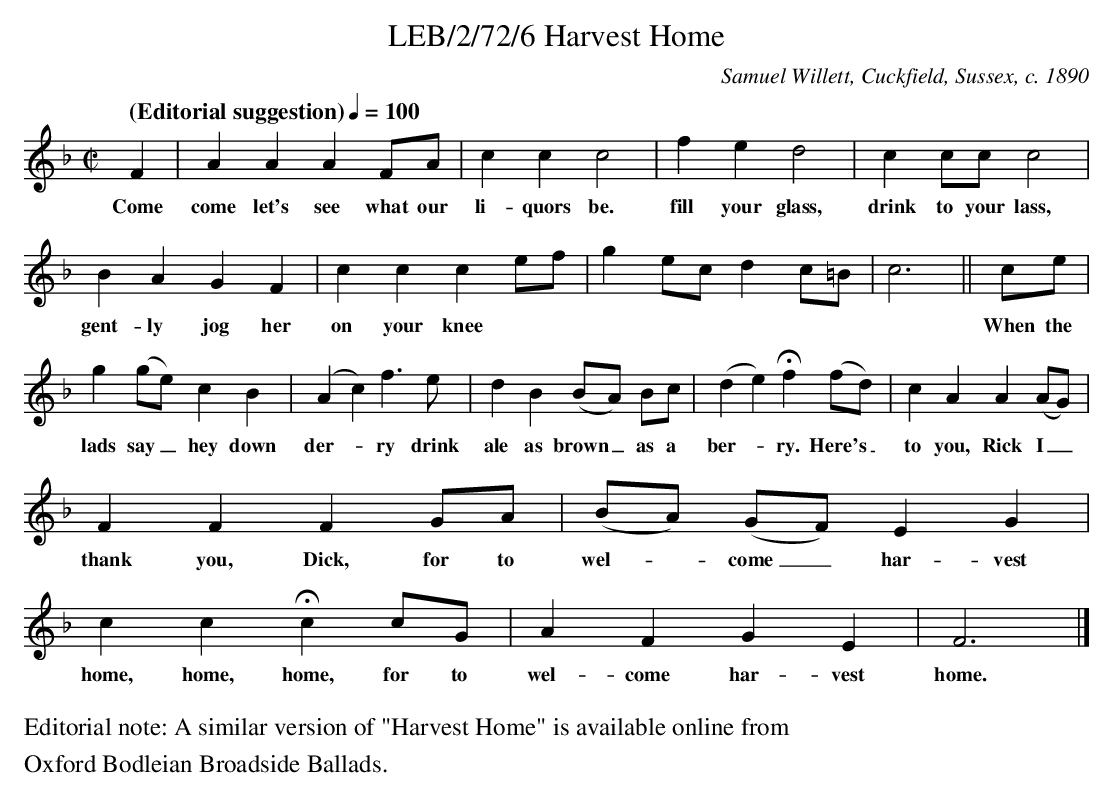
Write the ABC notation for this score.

X:1
T:LEB/2/72/6 Harvest Home
C:Samuel Willett, Cuckfield, Sussex, c. 1890
L:1/4
Q:"(Editorial suggestion)" 1/4=100
M:C|
K:F
F |A A A F/2A/2 | cc c2 | f e d2 | c c/2c/2 c2 |
w: Come come let's see what our li-quors be. fill your glass, drink to your lass,
B A G F | c c c e/2f/2 | g e/2c/2 d c/2=B/2 | c3 || c/2e/2 |
w: gent-ly jog her on your knee |||When the
g (g/2e/2) c B | (A c) f3/2 e/2 | d B (B/2A/2) B/2c/2 | (d e) Hf (f/2d/2) | c A A (A/2G/2) |
w: lads say_ hey down der-*ry drink ale as brown_ as a ber-*ry. Here's_ to you, Rick I_
F F F G/2A/2 | (B/2A/2) (G/2F/2) E G | c c Hc c/2G/2 | A F G E | F3 |]
w: thank you, Dick, for to wel-*come_ har-vest home, home, home, for to wel-come har-vest home.
